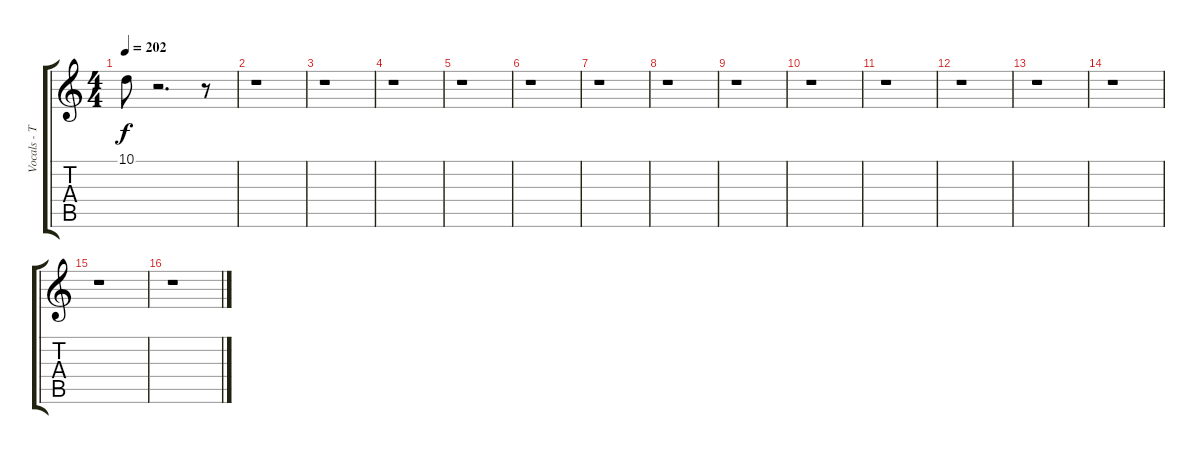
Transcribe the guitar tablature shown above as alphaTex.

\track ("Vocals - Tom" "Vocals - T") {instrument lead6voice}
\staff {score tabs}
\tuning (E4 B3 G3 D3 A2 E2) {hide}
\ts (4 4)
\tempo 202
\clef g2
\ks c
10.1{t}.8{dy f} r.2{d} r.8 |
r.1 |
r.1 |
r.1 |
r.1 |
r.1 |
r.1 |
r.1 |
r.1 |
r.1 |
r.1 |
r.1 |
r.1 |
r.1 |
r.1 |
r.1
